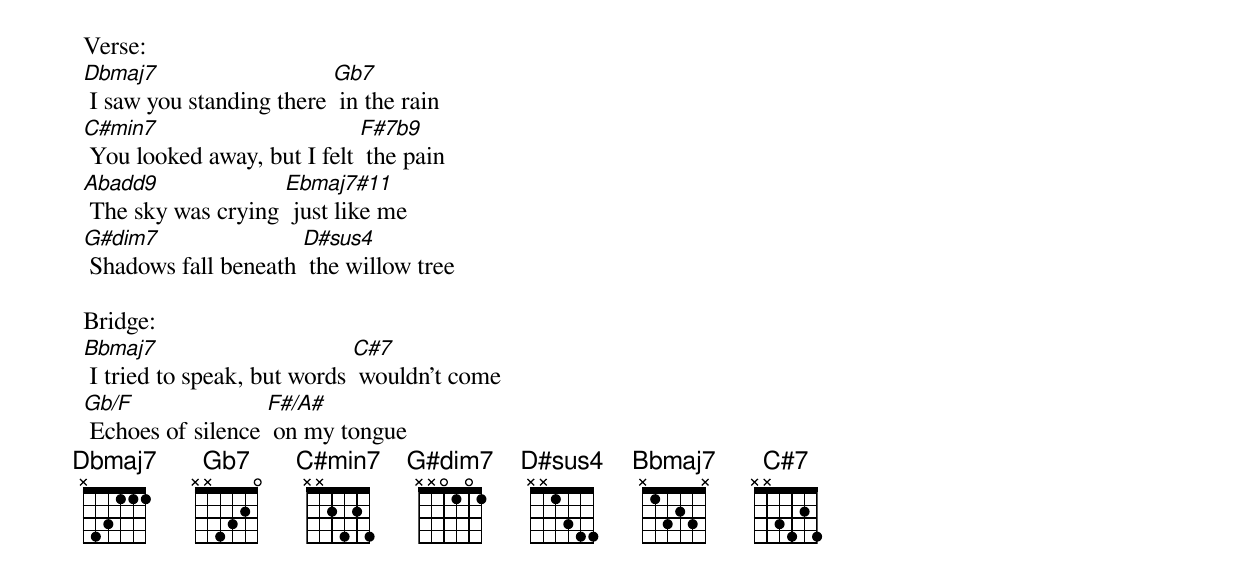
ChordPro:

Verse:
[Dbmaj7] I saw you standing there [Gb7] in the rain
[C#min7] You looked away, but I felt [F#7b9] the pain
[Abadd9] The sky was crying [Ebmaj7#11] just like me
[G#dim7] Shadows fall beneath [D#sus4] the willow tree

Bridge:
[Bbmaj7] I tried to speak, but words [C#7] wouldn’t come
[Gb/F] Echoes of silence [F#/A#] on my tongue
